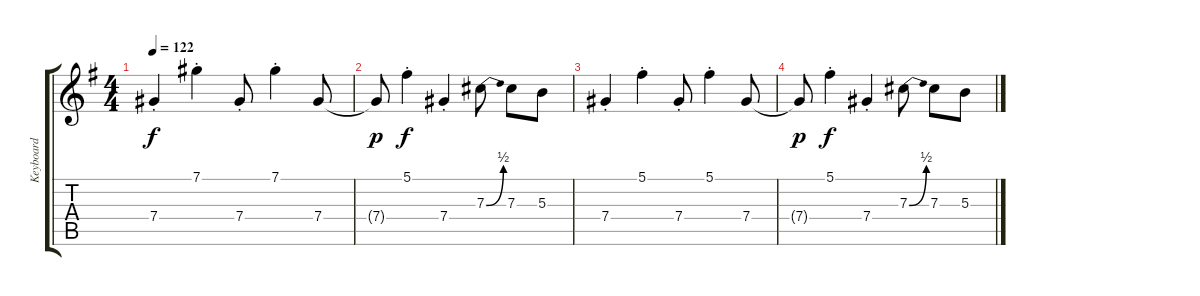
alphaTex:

\track ("Keyboard" "Keyboard") {instrument drawbarorgan}
\staff {score tabs}
\tuning (Db5 Bb4 Gb4 Db4 Ab3 Eb3) {hide}
\ts (4 4)
\tempo 122
\clef g2
\ks g
7.4{st}.4{dy f} 7.1{st}.4 7.4{st}.8 7.1{st}.4 7.4.8 |
7.4{t}.8{dy p} 5.1{st}.4{dy f} 7.4{st}.4 7.3{be (bend 0 0 60 2)}.8 7.3.8 5.3.8 |
7.4{st}.4 5.1{st}.4 7.4{st}.8 5.1{st}.4 7.4.8 |
7.4{t}.8{dy p} 5.1{st}.4{dy f} 7.4{st}.4 7.3{be (bend 0 0 60 2)}.8 7.3.8 5.3.8
